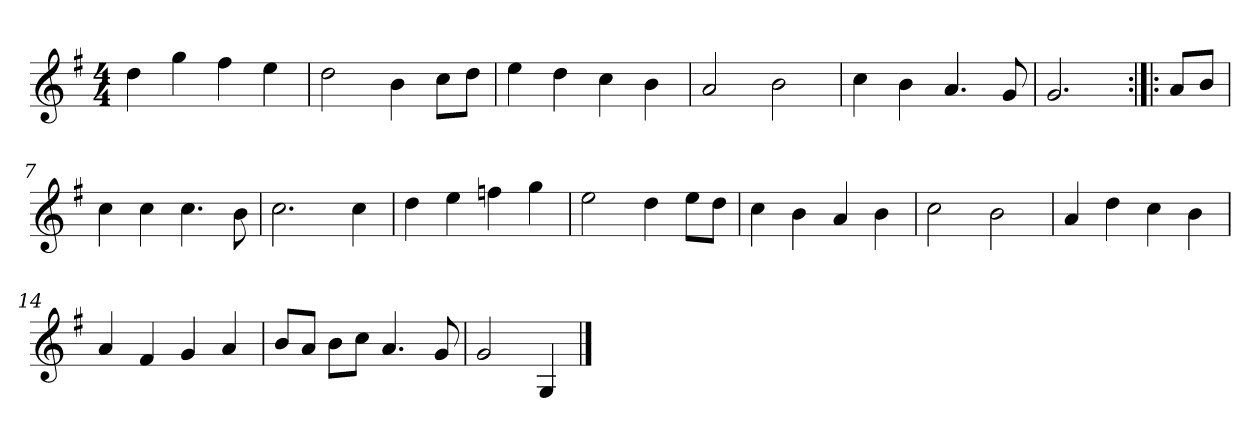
**kern
*part1
*staff1
*clefG2
*k[f#]
*G:
*M4/4
*MM120
=1
4dd
4gg
4ff#
4ee
=2
2dd
4b
8cc\L
8dd\J
=3
4ee
4dd
4cc
4b
=4
2a
2b
=5
4cc
4b
4.a
8g
=6
2.g
=:|!|:
8a/L
8b/J
=7
4cc
4cc
4.cc
8b
=8
2.cc
4cc
=9
4dd
4ee
4ffn
4gg
=10
2ee
4dd
8ee\L
8dd\J
=11
4cc
4b
4a
4b
=12
2cc
2b
=13
4a
4dd
4cc
4b
=14
4a
4f#
4g
4a
=15
8b/L
8a/J
8b\L
8cc\J
4.a
8g
=16
2g
4G
==
*-
